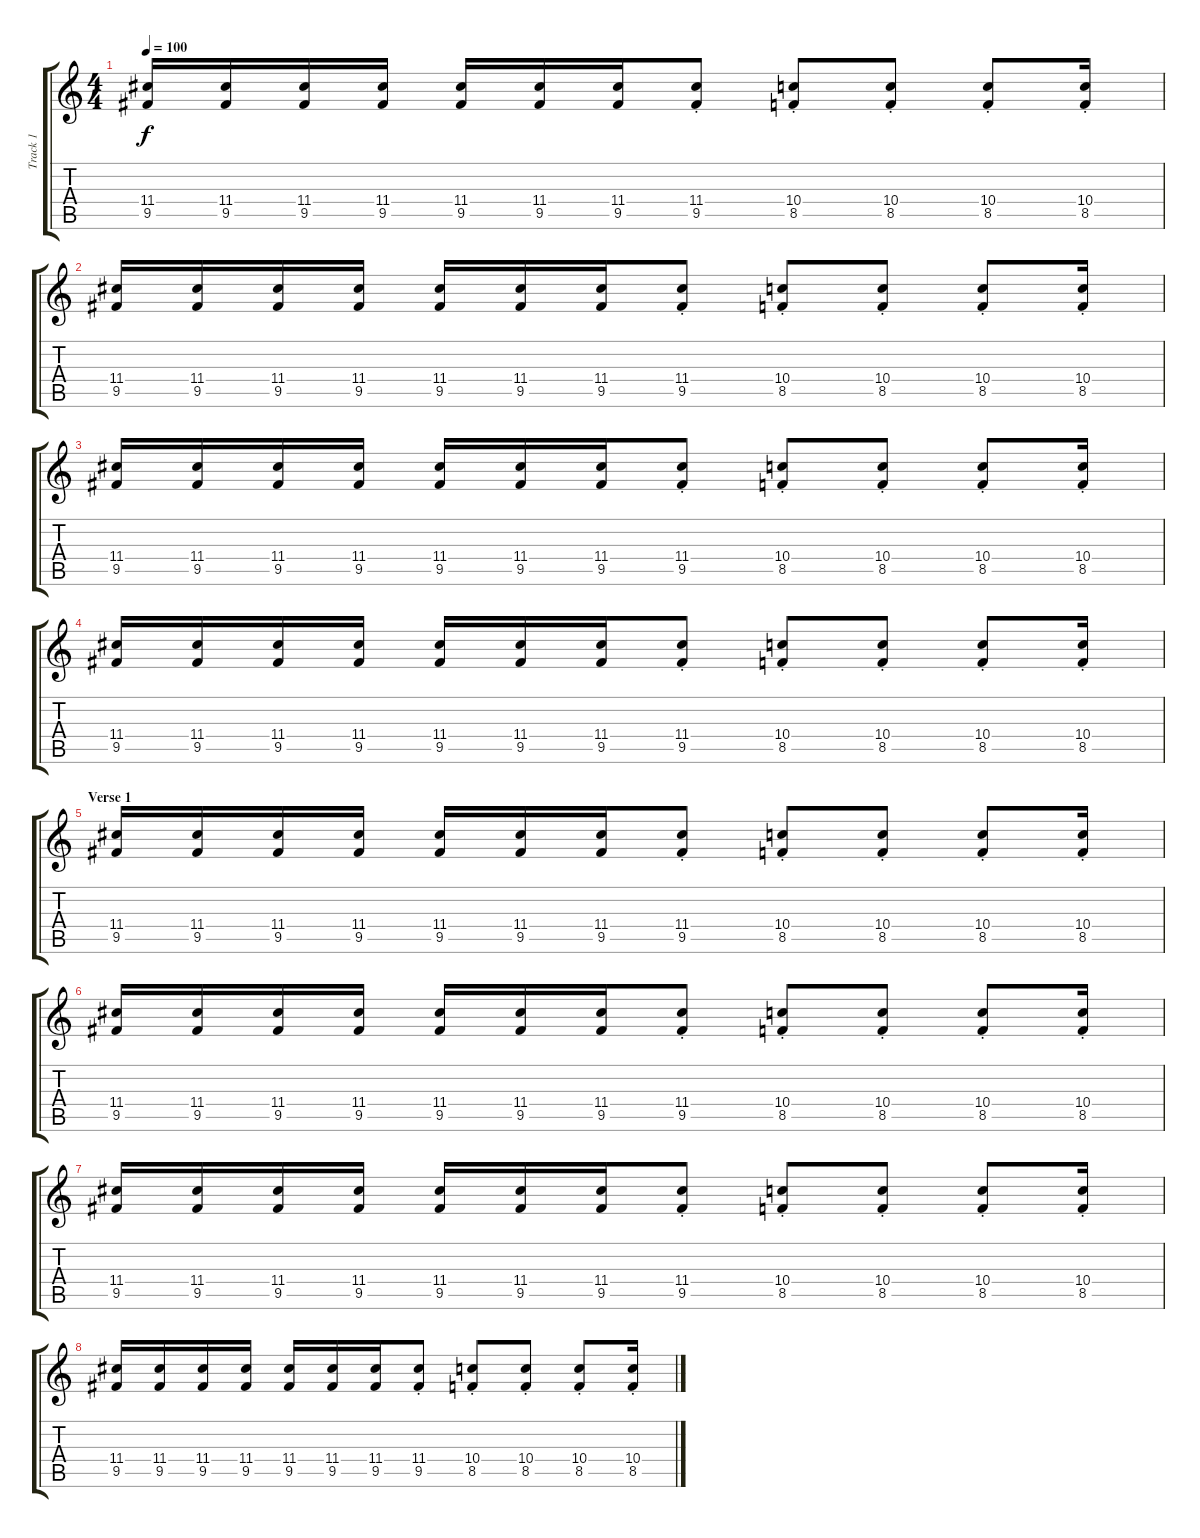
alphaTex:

\track ("Track 1" "Track 1") {instrument overdrivenguitar}
\staff {score tabs}
\tuning (E4 B3 G3 D3 A2 E2) {hide}
\ts (4 4)
\tempo 100
\clef g2
\ks c
(11.4 9.5).16{dy f instrument overdrivenguitar} (11.4 9.5).16 (11.4 9.5).16 (11.4 9.5).16 (11.4 9.5).16 (11.4 9.5).16 (11.4 9.5).16 (11.4{st} 9.5{st}).8 (10.4{st} 8.5{st}).8 (10.4{st} 8.5{st}).8 (10.4{st} 8.5{st}).8 (10.4{st} 8.5).16 |
(11.4 9.5).16 (11.4 9.5).16 (11.4 9.5).16 (11.4 9.5).16 (11.4 9.5).16 (11.4 9.5).16 (11.4 9.5).16 (11.4{st} 9.5{st}).8 (10.4{st} 8.5{st}).8 (10.4{st} 8.5{st}).8 (10.4{st} 8.5{st}).8 (10.4{st} 8.5).16 |
(11.4 9.5).16 (11.4 9.5).16 (11.4 9.5).16 (11.4 9.5).16 (11.4 9.5).16 (11.4 9.5).16 (11.4 9.5).16 (11.4{st} 9.5{st}).8 (10.4{st} 8.5{st}).8 (10.4{st} 8.5{st}).8 (10.4{st} 8.5{st}).8 (10.4{st} 8.5).16 |
(11.4 9.5).16 (11.4 9.5).16 (11.4 9.5).16 (11.4 9.5).16 (11.4 9.5).16 (11.4 9.5).16 (11.4 9.5).16 (11.4{st} 9.5{st}).8 (10.4{st} 8.5{st}).8 (10.4{st} 8.5{st}).8 (10.4{st} 8.5{st}).8 (10.4{st} 8.5).16 |
\section ("" "Verse 1")
(11.4 9.5).16 (11.4 9.5).16 (11.4 9.5).16 (11.4 9.5).16 (11.4 9.5).16 (11.4 9.5).16 (11.4 9.5).16 (11.4{st} 9.5{st}).8 (10.4{st} 8.5{st}).8 (10.4{st} 8.5{st}).8 (10.4{st} 8.5{st}).8 (10.4{st} 8.5).16 |
(11.4 9.5).16 (11.4 9.5).16 (11.4 9.5).16 (11.4 9.5).16 (11.4 9.5).16 (11.4 9.5).16 (11.4 9.5).16 (11.4{st} 9.5{st}).8 (10.4{st} 8.5{st}).8 (10.4{st} 8.5{st}).8 (10.4{st} 8.5{st}).8 (10.4{st} 8.5).16 |
(11.4 9.5).16 (11.4 9.5).16 (11.4 9.5).16 (11.4 9.5).16 (11.4 9.5).16 (11.4 9.5).16 (11.4 9.5).16 (11.4{st} 9.5{st}).8 (10.4{st} 8.5{st}).8 (10.4{st} 8.5{st}).8 (10.4{st} 8.5{st}).8 (10.4{st} 8.5).16 |
(11.4 9.5).16 (11.4 9.5).16 (11.4 9.5).16 (11.4 9.5).16 (11.4 9.5).16 (11.4 9.5).16 (11.4 9.5).16 (11.4{st} 9.5{st}).8 (10.4{st} 8.5{st}).8 (10.4{st} 8.5{st}).8 (10.4{st} 8.5{st}).8 (10.4{st} 8.5).16
